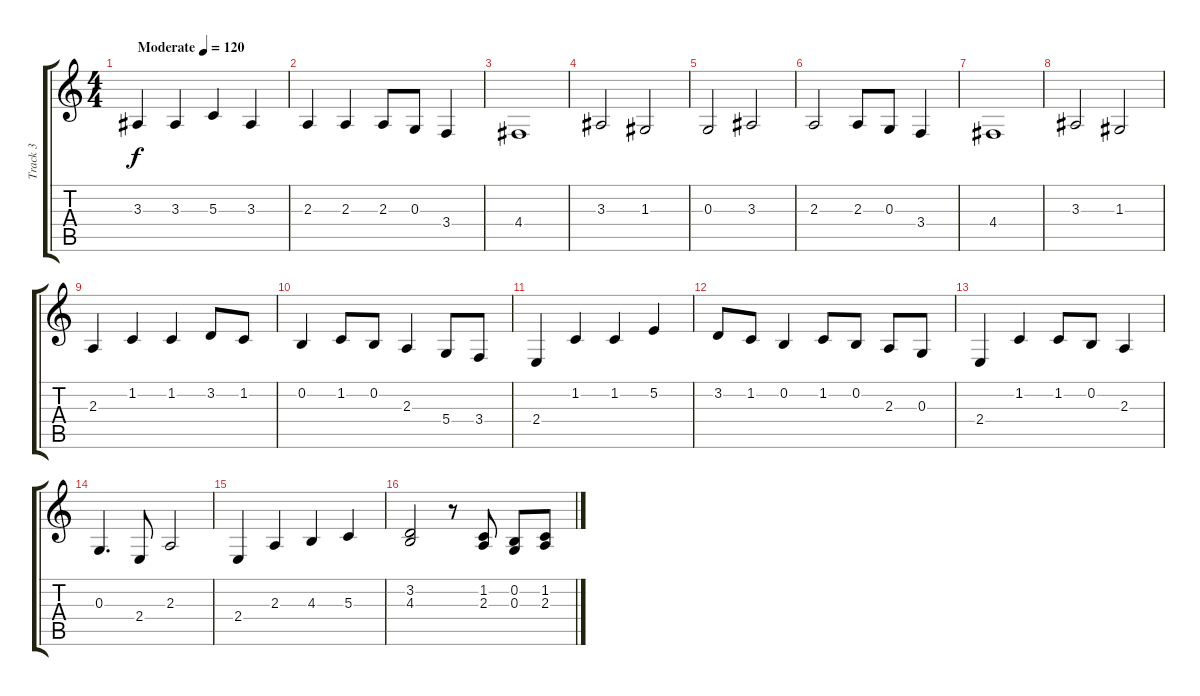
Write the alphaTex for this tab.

\track ("Track 3" "Track 3") {instrument cello}
\staff {score tabs}
\tuning (E4 B3 G3 D3 A2 E2) {hide}
\ts (4 4)
\tempo (120 "Moderate")
\clef g2
\ks c
3.3.4{dy f instrument cello} 3.3.4 5.3.4 3.3.4 |
2.3.4 2.3.4 2.3.8 0.3.8 3.4.4 |
4.4.1 |
3.3.2 1.3.2 |
0.3.2 3.3.2 |
2.3.2 2.3.8 0.3.8 3.4.4 |
4.4.1 |
3.3.2 1.3.2 |
2.3.4 1.2.4 1.2.4 3.2.8 1.2.8 |
0.2.4 1.2.8 0.2.8 2.3.4 5.4.8 3.4.8 |
2.4.4 1.2.4 1.2.4 5.2.4 |
3.2.8 1.2.8 0.2.4 1.2.8 0.2.8 2.3.8 0.3.8 |
2.4.4 1.2.4 1.2.8 0.2.8 2.3.4 |
0.3.4{d} 2.4.8 2.3.2 |
2.4.4 2.3.4 4.3.4 5.3.4 |
(3.2 4.3).2 r.8 (1.2 2.3).8 (0.2 0.3).8 (1.2 2.3).8
